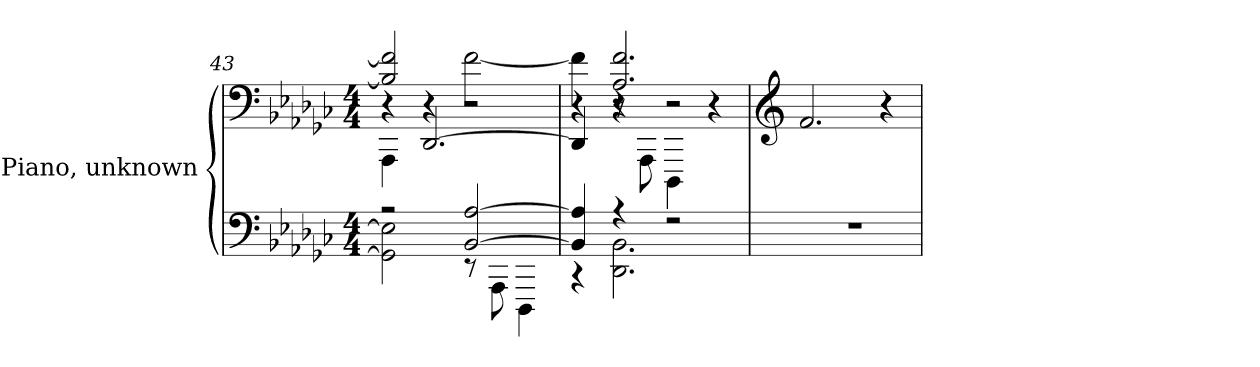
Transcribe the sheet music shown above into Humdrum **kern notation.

**kern	**kern
*part1	*part1
*staff2	*staff1
*I"Piano, unknown	*
*I'Pno.	*
*clefF4	*clefF4
*k[b-e-a-d-g-c-]	*k[b-e-a-d-g-c-]
*M4/4	*M4/4
=43	=43
*^	*^
*	*	*	*^
2r	2GG-\] 2E-\]	2B--/] 2f/]	4AAA-\	4r
.	.	.	4r	[2.DD-/
[2BB-/ [2A-/	8r	2r	[2f\	.
.	8AAA-\	.	.	.
.	4DDD-\	.	.	.
!!LO:PB:g=z	!!	!!
=44	=44	=44	=44	=44
4BB-/] 4A-/]	4r	4r	4f\]	4DD-/]
4r	2.DD-\ 2.BB-\	2.A-/ 2.f/	8r	4r
.	.	.	8AAA-\	.
2r	.	.	4DDD-\	2r
.	.	.	4r	.
*v	*v	*	*	*
*	*v	*v	*v
=45	=45
*	*clefG2
1r	2.f/
.	4r
=	=
*-	*-
